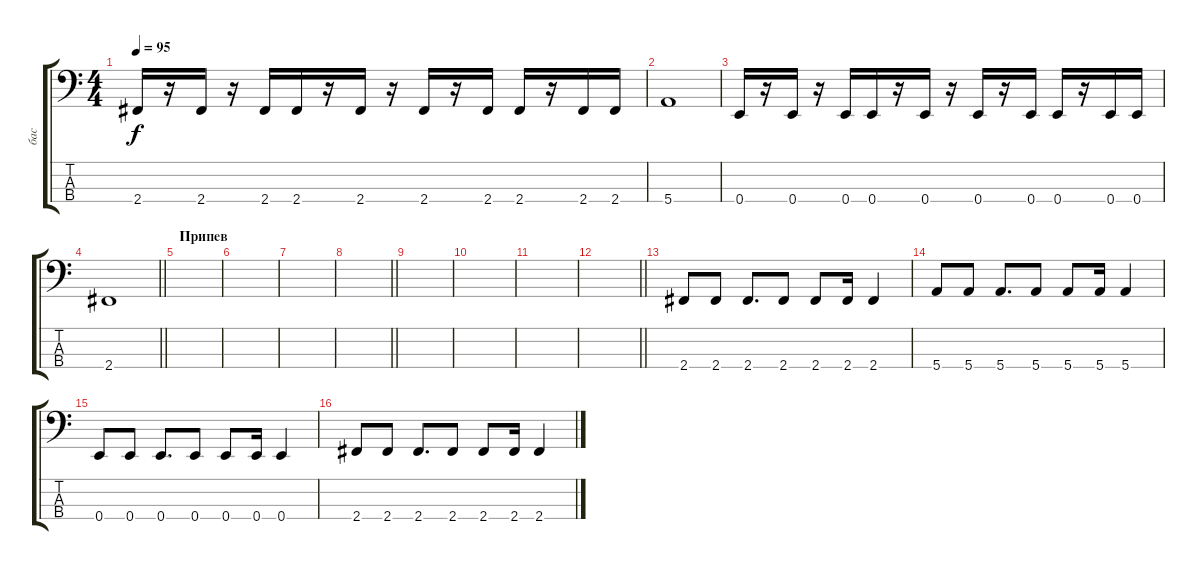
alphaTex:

\track ("бас" "бас") {instrument electricbassfinger}
\staff {score tabs}
\tuning (G2 D2 A1 E1) {hide}
\ts (4 4)
\tempo 95
\clef f4
\ks c
2.4.16{dy f} r.16 2.4.16 r.16 2.4.16 2.4.16 r.16 2.4.16 r.16 2.4.16 r.16 2.4.16 2.4.16 r.16 2.4.16 2.4.16 |
5.4.1 |
0.4.16 r.16 0.4.16 r.16 0.4.16 0.4.16 r.16 0.4.16 r.16 0.4.16 r.16 0.4.16 0.4.16 r.16 0.4.16 0.4.16 |
\barLineRight lightlight
2.4.1 |
\section ("" "Припев")
|
|
|
\barLineRight lightlight
|
|
|
|
\barLineRight lightlight
|
2.4.8 2.4.8 2.4.8{d} 2.4.8 2.4.8 2.4.16 2.4.4 |
5.4.8 5.4.8 5.4.8{d} 5.4.8 5.4.8 5.4.16 5.4.4 |
0.4.8 0.4.8 0.4.8{d} 0.4.8 0.4.8 0.4.16 0.4.4 |
2.4.8 2.4.8 2.4.8{d} 2.4.8 2.4.8 2.4.16 2.4.4
